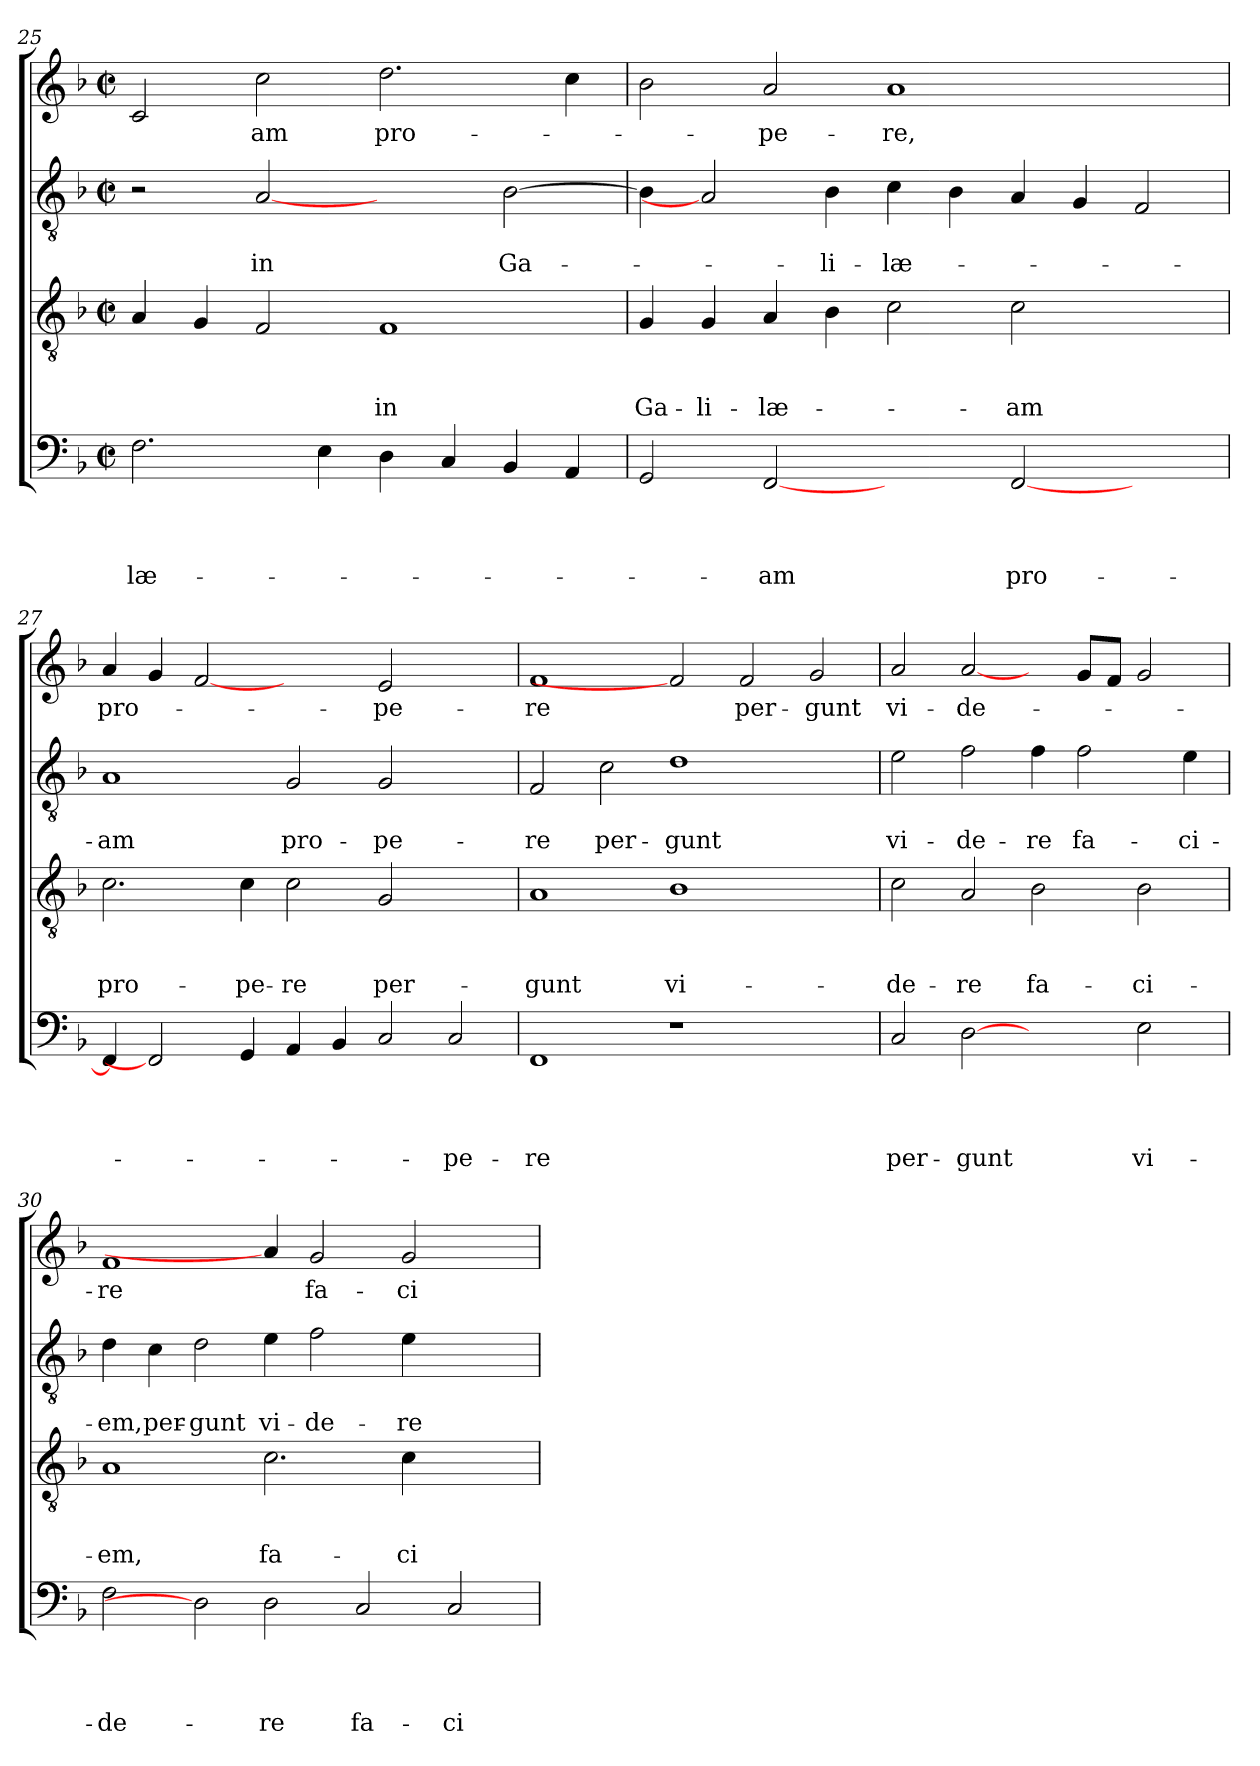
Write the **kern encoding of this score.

**kern	**text	**text	**text	**text	**kern	**text	**text	**text	**kern	**text	**text	**kern	**text
*part4	*part4	*part4	*part4	*part4	*part3	*part3	*part3	*part3	*part2	*part2	*part2	*part1	*part1
*staff4	*staff4	*staff4	*staff4	*staff4	*staff3	*staff3	*staff3	*staff3	*staff2	*staff2	*staff2	*staff1	*staff1
*clefF4	*	*	*	*	*clefGv2	*	*	*	*clefGv2	*	*	*clefG2	*
*k[b-]	*	*	*	*	*k[b-]	*	*	*	*k[b-]	*	*	*k[b-]	*
*F:	*	*	*	*	*F:	*	*	*	*F:	*	*	*F:	*
*M2/2	*	*	*	*	*M2/2	*	*	*	*M2/2	*	*	*M2/2	*
*met(c|)	*	*	*	*	*met(c|)	*	*	*	*met(c|)	*	*	*met(c|)	*
=25	=25	=25	=25	=25	=25	=25	=25	=25	=25	=25	=25	=25	=25
!	!	!	!	!LO:LY:b	!	!	!	!	!	!	!	!	!
2.F\	.	.	.	-læ-	4A/	.	.	.	2r	.	.	2c/	.
.	.	.	.	.	4G/	.	.	.	.	.	.	.	.
!	!	!	!	!	!	!	!	!	!	!	!LO:LY:b	!	!LO:LY:b
.	.	.	.	.	2F/	.	.	.	[2A	.	in	2cc\	-am
4E\	.	.	.	.	.	.	.	.	.	.	.	.	.
!	!	!	!	!	!	!	!	!LO:LY:b	!	!	!	!	!LO:LY:b
4D\	.	.	.	.	1F	.	.	in	2ryy	.	.	2.dd\	pro-
4C/	.	.	.	.	.	.	.	.	.	.	.	.	.
!	!	!	!	!	!	!	!	!	!	!	!LO:LY:b	!	!
4BB-/	.	.	.	.	.	.	.	.	[2B-\	.	Ga-	.	.
4AA/	.	.	.	.	.	.	.	.	.	.	.	4cc\	.
=26	=26	=26	=26	=26	=26	=26	=26	=26	=26	=26	=26	=26	=26
!	!	!	!	!	!	!	!	!LO:LY:b	!	!	!	!	!
2GG/	.	.	.	.	4G/	.	.	Ga-	4B-\]	.	.	2b-\	.
!	!	!	!	!	!	!	!	!LO:LY:b	!	!	!	!	!
.	.	.	.	.	4G/	.	.	-li-	2A]	.	.	.	.
!	!	!	!	!LO:LY:b	!	!	!	!LO:LY:b	!	!	!	!	!LO:LY:b
[2FF	.	.	.	-am	4A/	.	.	-læ-	.	.	.	2a/	-pe-
!	!	!	!	!	!	!	!	!	!	!	!LO:LY:b	!	!
.	.	.	.	.	4B-\	.	.	.	4B-\	.	-li-	.	.
!	!	!	!	!	!	!	!	!	!	!	!LO:LY:b	!	!LO:LY:b
2ryy	.	.	.	.	2c\	.	.	.	4c\	.	-læ-	1a	-re,
.	.	.	.	.	.	.	.	.	4B-\	.	.	.	.
!	!	!	!	!LO:LY:b	!	!	!	!LO:LY:b	!	!	!	!	!
[2FF/	.	.	.	pro-	2c\	.	.	-am	4A/	.	.	.	.
.	.	.	.	.	.	.	.	.	4G/	.	.	.	.
2ryy	.	.	.	.	2ryy	.	.	.	2F/	.	.	2ryy	.
=27	=27	=27	=27	=27	=27	=27	=27	=27	=27	=27	=27	=27	=27
!	!	!	!	!	!	!	!	!LO:LY:b	!	!	!LO:LY:b	!	!LO:LY:b
4FF/]	.	.	.	.	2.c\	.	.	pro-	1A	.	-am	4a/	pro-
2FF]	.	.	.	.	.	.	.	.	.	.	.	4g/	.
.	.	.	.	.	.	.	.	.	.	.	.	[2f	.
!	!	!	!	!	!	!	!	!LO:LY:b	!	!	!	!	!
4GG/	.	.	.	.	4c\	.	.	-pe-	.	.	.	.	.
!	!	!	!	!	!	!	!	!LO:LY:b	!	!	!LO:LY:b	!	!
4AA/	.	.	.	.	2c\	.	.	-re	2G/	.	pro-	2ryy	.
4BB-/	.	.	.	.	.	.	.	.	.	.	.	.	.
!	!	!	!	!	!	!	!	!LO:LY:b	!	!	!LO:LY:b	!	!LO:LY:b
2C/	.	.	.	.	2G/	.	.	per-	2G/	.	-pe-	2e/	-pe-
!	!	!	!	!LO:LY:b	!	!	!	!	!	!	!	!	!
2C/	.	.	.	-pe-	2ryy	.	.	.	2ryy	.	.	2ryy	.
!!LO:LB:g=z
=28	=28	=28	=28	=28	=28	=28	=28	=28	=28	=28	=28	=28	=28
!	!	!	!	!LO:LY:b	!	!	!	!LO:LY:b	!	!	!LO:LY:b	!	!LO:LY:b
1FF	.	.	.	-re	1A	.	.	-gunt	2F/	.	-re	1f	-re
!	!	!	!	!	!	!	!	!	!	!	!LO:LY:b	!	!
.	.	.	.	.	.	.	.	.	2c\	.	per-	.	.
!	!	!	!	!	!	!	!	!LO:LY:b	!	!	!LO:LY:b	!	!
1r	.	.	.	.	1B-	.	.	vi-	1d	.	-gunt	2f]	.
!	!	!	!	!	!	!	!	!	!	!	!	!	!LO:LY:b
.	.	.	.	.	.	.	.	.	.	.	.	2f/	per-
!	!	!	!	!	!	!	!	!	!	!	!	!	!LO:LY:b
2ryy	.	.	.	.	2ryy	.	.	.	2ryy	.	.	2g/	-gunt
=29	=29	=29	=29	=29	=29	=29	=29	=29	=29	=29	=29	=29	=29
!	!	!	!	!LO:LY:b	!	!	!	!LO:LY:b	!	!	!LO:LY:b	!	!LO:LY:b
2C/	.	.	.	per-	2c\	.	.	-de-	2e\	.	vi-	2a/	vi-
!	!	!	!	!LO:LY:b	!	!	!	!LO:LY:b	!	!	!LO:LY:b	!	!LO:LY:b
[2D	.	.	.	-gunt	2A/	.	.	-re	2f\	.	-de-	[2a/	-de-
!	!	!	!	!	!	!	!	!LO:LY:b	!	!	!LO:LY:b	!	!
2ryy	.	.	.	.	2B-\	.	.	fa-	4f\	.	-re	4ryy	.
!	!	!	!	!	!	!	!	!	!	!	!LO:LY:b	!	!
.	.	.	.	.	.	.	.	.	2f\	.	fa-	8g/L	.
.	.	.	.	.	.	.	.	.	.	.	.	8f/J	.
!	!	!	!	!LO:LY:b	!	!	!	!LO:LY:b	!	!	!	!	!
2E\	.	.	.	vi-	2B-\	.	.	-ci-	.	.	.	2g/	.
!	!	!	!	!	!	!	!	!	!	!	!LO:LY:b	!	!
.	.	.	.	.	.	.	.	.	4e\	.	-ci-	.	.
=30	=30	=30	=30	=30	=30	=30	=30	=30	=30	=30	=30	=30	=30
!	!	!	!	!LO:LY:b	!	!	!	!LO:LY:b	!	!	!LO:LY:b	!	!LO:LY:b
2F\	.	.	.	-de-	1A	.	.	-em,	4d\	.	-em,	1f	-re
!	!	!	!	!	!	!	!	!	!	!	!LO:LY:b	!	!
.	.	.	.	.	.	.	.	.	4c\	.	per-	.	.
!	!	!	!	!	!	!	!	!	!	!	!LO:LY:b	!	!
2D]	.	.	.	.	.	.	.	.	2d\	.	-gunt	.	.
!	!	!	!	!LO:LY:b	!	!	!	!LO:LY:b	!	!	!LO:LY:b	!	!
2D\	.	.	.	-re	2.c\	.	.	fa-	4e\	.	vi-	4a/]	.
!	!	!	!	!	!	!	!	!	!	!	!LO:LY:b	!	!LO:LY:b
.	.	.	.	.	.	.	.	.	2f\	.	-de-	2g/	fa-
!	!	!	!	!LO:LY:b	!	!	!	!	!	!	!	!	!
2C/	.	.	.	fa-	.	.	.	.	.	.	.	.	.
!	!	!	!	!	!	!	!	!LO:LY:b	!	!	!LO:LY:b	!	!LO:LY:b
.	.	.	.	.	4c\	.	.	-ci-	4e\	.	-re	2g/	-ci-
!	!	!	!	!LO:LY:b	!	!	!	!	!	!	!	!	!
2C/	.	.	.	-ci-	2ryy	.	.	.	2ryy	.	.	.	.
.	.	.	.	.	.	.	.	.	.	.	.	4ryy	.
=	=	=	=	=	=	=	=	=	=	=	=	=	=
*-	*-	*-	*-	*-	*-	*-	*-	*-	*-	*-	*-	*-	*-
